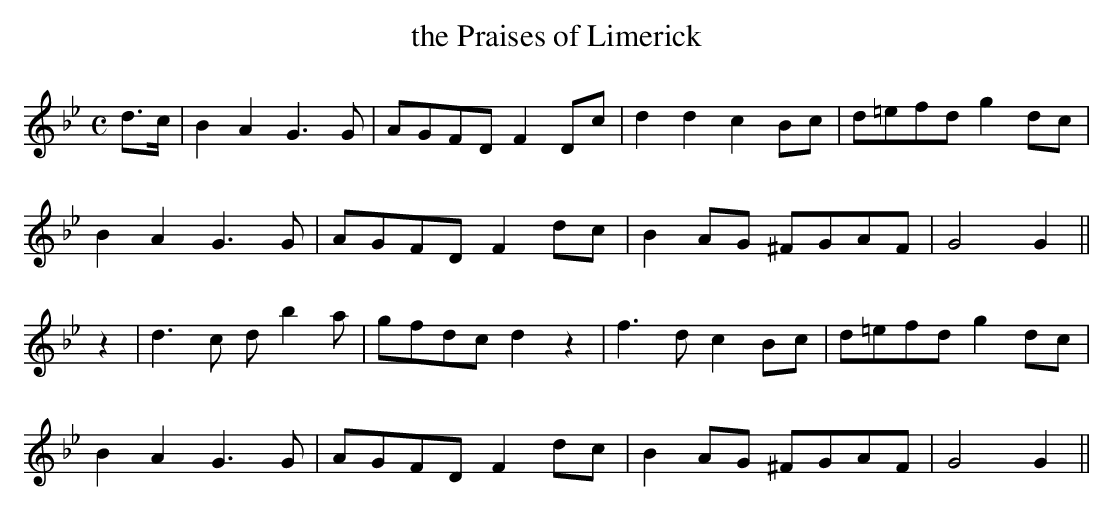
X:1
T: the Praises of Limerick
M:C
L:1/8
K:Gm
d>c | B2A2 G3G | AGFD F2Dc | d2d2 c2Bc | d=efd g2dc |
B2A2 G3G | AGFD F2dc | B2AG ^FGAF | G4 G2 ||
z2 | d3c db2a | gfdc d2z2 | f3d c2Bc | d=efd g2dc |
B2A2 G3G | AGFD F2dc | B2AG ^FGAF | G4 G2 ||
